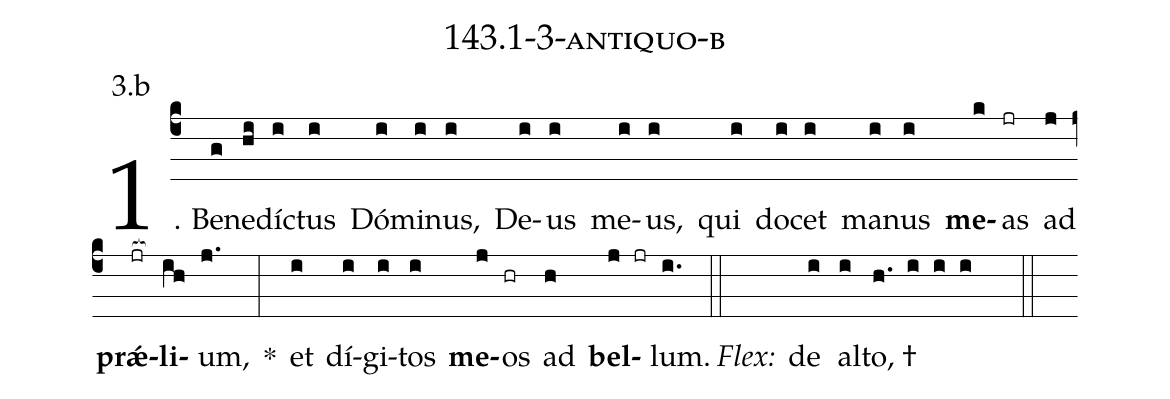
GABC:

name: 143.1-3-antiquo-b;
annotation: 3.b;
%%
(c4)1. Be(g)ne(hi)díc(i)tus(i) Dó(i)mi(i)nus,(i) De(i)us(i) me(i)us,(i) qui(i) do(i)cet(i) ma(i)nus(i) <b>me</b>(k)as(jr) ad(j) <b>prǽ</b>(jr[ocb:1{])<b>li</b>(ih[ocb:0}])um,(j.) *(:) et(i) dí(i)gi(i)tos(i) <b>me</b>(j)os(hr) ad(h) <b>bel</b>(j jr)lum.(i.) (::)
<i>Flex:</i>()  de(i) al(i)to, †(h. i i i  ::)
